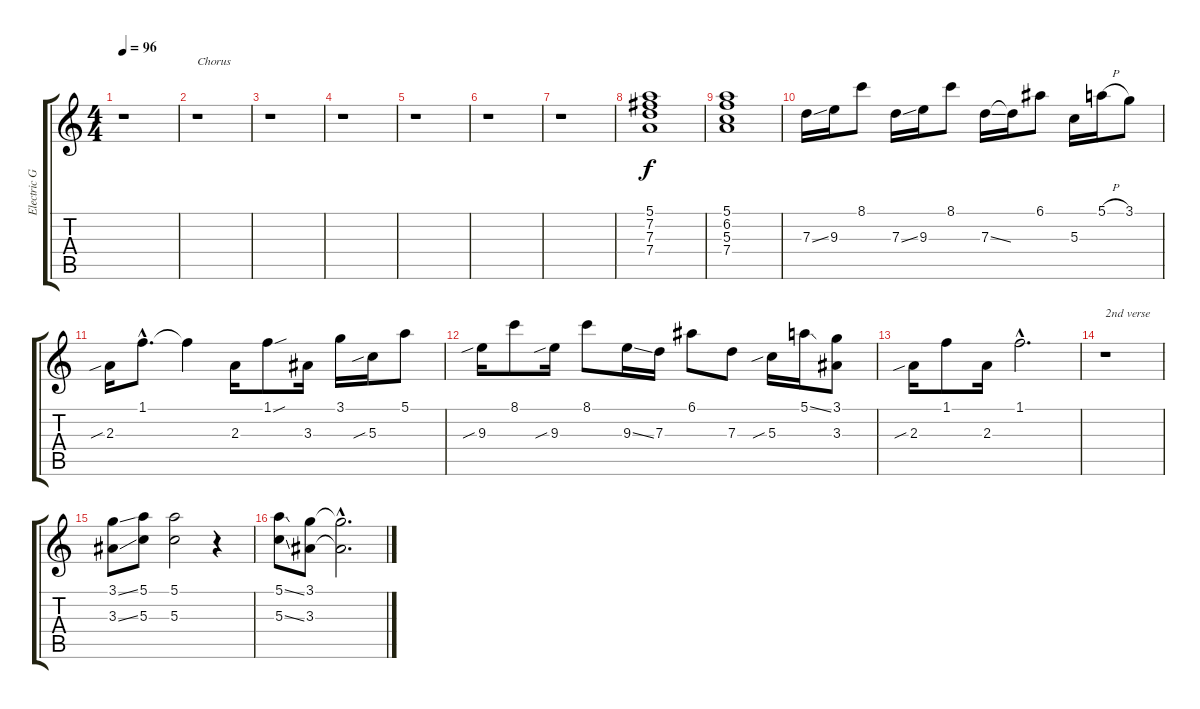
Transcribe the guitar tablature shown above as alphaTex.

\track ("Electric Guitar" "Electric G") {instrument electricguitarjazz}
\staff {score tabs}
\tuning (E4 B3 G3 D3 A2 E2) {hide}
\ts (4 4)
\tempo 96
\clef g2
\ks c
r.1{dy f} |
r.1{txt "Chorus"} |
r.1 |
r.1 |
r.1 |
r.1 |
r.1 |
(5.1 7.2 7.3 7.4).1 |
(5.1 6.2 5.3 7.4).1 |
7.3{ss}.16 9.3.16 8.1.8 7.3{ss}.16 9.3.16 8.1.8 7.3{ss}.16 7.3{t}.16 6.1.8 5.3.16 5.1{h}.16 3.1.8 |
2.3{sib}.16 1.1{hac}.8{d} 1.1{t}.4 2.3.16 1.1{sou}.8 3.3.16 3.1.16 5.3{sib}.16 5.1.8 |
9.3{sib}.16 8.1.8 9.3{sib}.16 8.1.8 9.3{ss}.16 7.3.16 6.1.8 7.3.8 5.3{sib}.16 5.1{ss}.16 (3.1 3.3).8 |
2.3{sib}.16 1.1.8 2.3.16 1.1{hac}.2{d} |
r.1{txt "2nd verse"} |
(3.1{ss} 3.3{ss}).8 (5.1 5.3).8 (5.1 5.3).2 r.4 |
(5.1{ss} 5.3{ss}).8 (3.1 3.3).8 (3.1{hac t} 3.3{hac t}).2{d}
